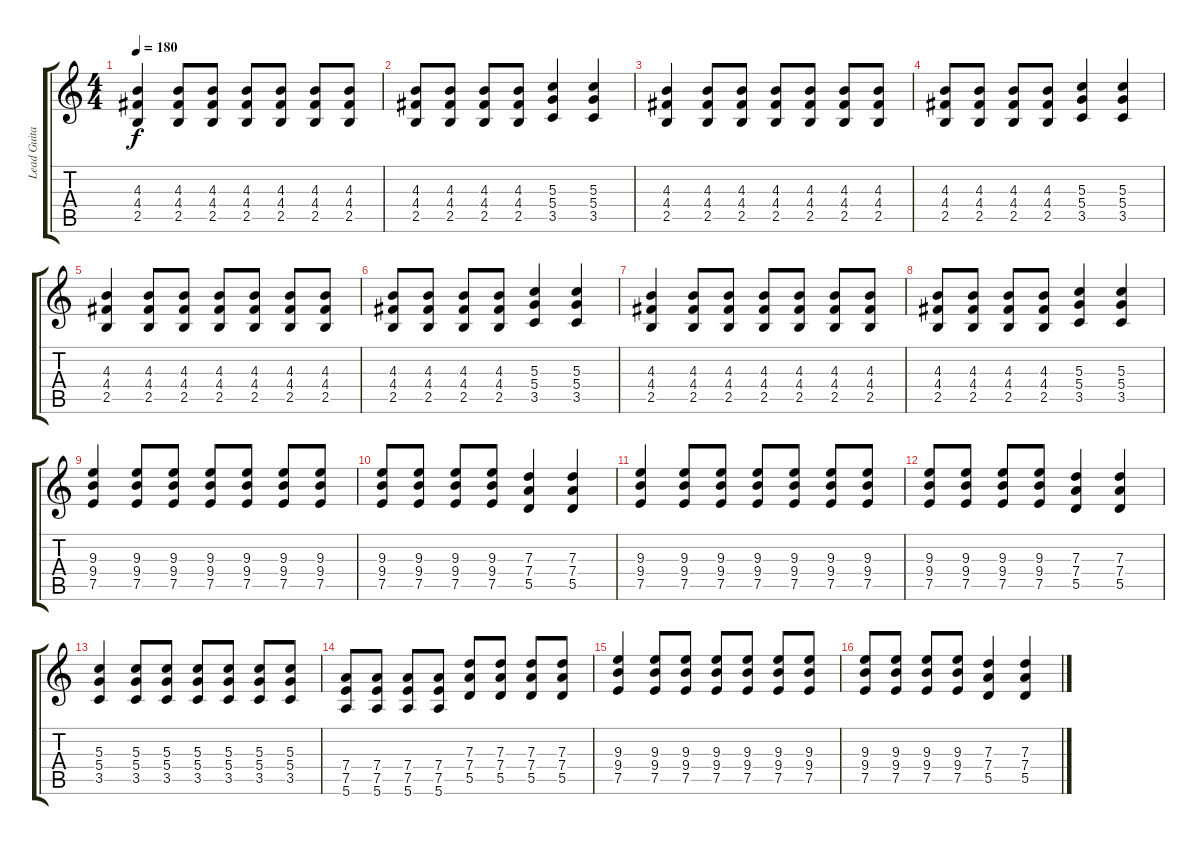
\track ("Lead Guitar" "Lead Guita") {instrument overdrivenguitar}
\staff {score tabs}
\tuning (E4 B3 G3 D3 A2 E2) {hide}
\ts (4 4)
\tempo 180
\clef g2
\ks c
(4.3 4.4 2.5).4{dy f} (4.3 4.4 2.5).8 (4.3 4.4 2.5).8 (4.3 4.4 2.5).8 (4.3 4.4 2.5).8 (4.3 4.4 2.5).8 (4.3 4.4 2.5).8 |
(4.3 4.4 2.5).8 (4.3 4.4 2.5).8 (4.3 4.4 2.5).8 (4.3 4.4 2.5).8 (5.3 5.4 3.5).4 (5.3 5.4 3.5).4 |
(4.3 4.4 2.5).4 (4.3 4.4 2.5).8 (4.3 4.4 2.5).8 (4.3 4.4 2.5).8 (4.3 4.4 2.5).8 (4.3 4.4 2.5).8 (4.3 4.4 2.5).8 |
(4.3 4.4 2.5).8 (4.3 4.4 2.5).8 (4.3 4.4 2.5).8 (4.3 4.4 2.5).8 (5.3 5.4 3.5).4 (5.3 5.4 3.5).4 |
(4.3 4.4 2.5).4 (4.3 4.4 2.5).8 (4.3 4.4 2.5).8 (4.3 4.4 2.5).8 (4.3 4.4 2.5).8 (4.3 4.4 2.5).8 (4.3 4.4 2.5).8 |
(4.3 4.4 2.5).8 (4.3 4.4 2.5).8 (4.3 4.4 2.5).8 (4.3 4.4 2.5).8 (5.3 5.4 3.5).4 (5.3 5.4 3.5).4 |
(4.3 4.4 2.5).4 (4.3 4.4 2.5).8 (4.3 4.4 2.5).8 (4.3 4.4 2.5).8 (4.3 4.4 2.5).8 (4.3 4.4 2.5).8 (4.3 4.4 2.5).8 |
(4.3 4.4 2.5).8 (4.3 4.4 2.5).8 (4.3 4.4 2.5).8 (4.3 4.4 2.5).8 (5.3 5.4 3.5).4 (5.3 5.4 3.5).4 |
(9.3 9.4 7.5).4 (9.3 9.4 7.5).8 (9.3 9.4 7.5).8 (9.3 9.4 7.5).8 (9.3 9.4 7.5).8 (9.3 9.4 7.5).8 (9.3 9.4 7.5).8 |
(9.3 9.4 7.5).8 (9.3 9.4 7.5).8 (9.3 9.4 7.5).8 (9.3 9.4 7.5).8 (7.3 7.4 5.5).4 (7.3 7.4 5.5).4 |
(9.3 9.4 7.5).4 (9.3 9.4 7.5).8 (9.3 9.4 7.5).8 (9.3 9.4 7.5).8 (9.3 9.4 7.5).8 (9.3 9.4 7.5).8 (9.3 9.4 7.5).8 |
(9.3 9.4 7.5).8 (9.3 9.4 7.5).8 (9.3 9.4 7.5).8 (9.3 9.4 7.5).8 (7.3 7.4 5.5).4 (7.3 7.4 5.5).4 |
(5.3 5.4 3.5).4 (5.3 5.4 3.5).8 (5.3 5.4 3.5).8 (5.3 5.4 3.5).8 (5.3 5.4 3.5).8 (5.3 5.4 3.5).8 (5.3 5.4 3.5).8 |
(7.4 7.5 5.6).8 (7.4 7.5 5.6).8 (7.4 7.5 5.6).8 (7.4 7.5 5.6).8 (7.3 7.4 5.5).8 (7.3 7.4 5.5).8 (7.3 7.4 5.5).8 (7.3 7.4 5.5).8 |
(9.3 9.4 7.5).4 (9.3 9.4 7.5).8 (9.3 9.4 7.5).8 (9.3 9.4 7.5).8 (9.3 9.4 7.5).8 (9.3 9.4 7.5).8 (9.3 9.4 7.5).8 |
(9.3 9.4 7.5).8 (9.3 9.4 7.5).8 (9.3 9.4 7.5).8 (9.3 9.4 7.5).8 (7.3 7.4 5.5).4 (7.3 7.4 5.5).4
